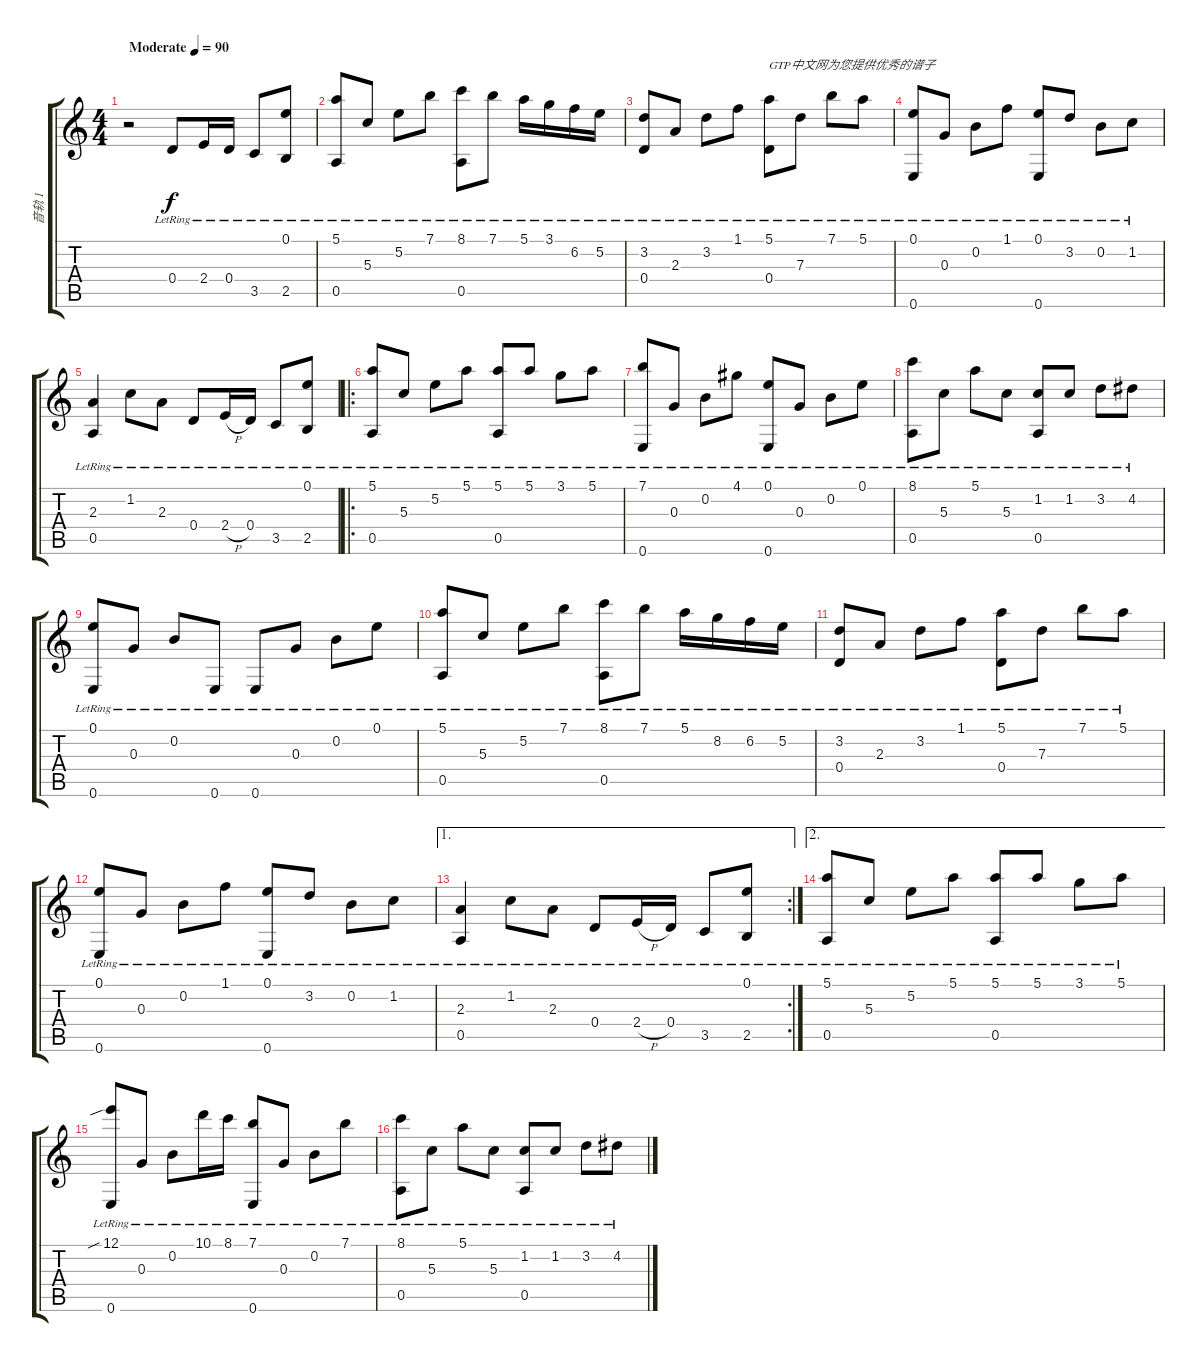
\track ("音轨 1" "音轨 1") {instrument acousticguitarsteel}
\staff {score tabs}
\tuning (E4 B3 G3 D3 A2 E2) {hide}
\ts (4 4)
\tempo (90 "Moderate")
\clef g2
\ks c
r.2{dy f instrument acousticguitarsteel} 0.4{lr}.8 2.4{lr}.16 0.4{lr}.16 3.5{lr}.8 (0.1{lr} 2.5{lr}).8 |
(5.1{lr} 0.5{lr}).8 5.3{lr}.8 5.2{lr}.8 7.1{lr}.8 (8.1{lr} 0.5{lr}).8 7.1{lr}.8 5.1{lr}.16 3.1{lr}.16 6.2{lr}.16 5.2{lr}.16 |
(3.2{lr} 0.4{lr}).8 2.3{lr}.8 3.2{lr}.8 1.1{lr}.8 (5.1{lr} 0.4{lr}).8{txt "GTP中文网为您提供优秀的谱子"} 7.3{lr}.8 7.1{lr}.8 5.1{lr}.8 |
(0.1{lr} 0.6{lr}).8 0.3{lr}.8 0.2{lr}.8 1.1{lr}.8 (0.1{lr} 0.6{lr}).8 3.2{lr}.8 0.2{lr}.8 1.2{lr}.8 |
(2.3{lr} 0.5{lr}).4 1.2{lr}.8 2.3{lr}.8 0.4{lr}.8 2.4{h lr}.16 0.4{lr}.16 3.5{lr}.8 (0.1{lr} 2.5{lr}).8 |
\ro
(5.1{lr} 0.5{lr}).8 5.3{lr}.8 5.2{lr}.8 5.1{lr}.8 (5.1{lr} 0.5{lr}).8 5.1{lr}.8 3.1{lr}.8 5.1{lr}.8 |
(7.1{lr} 0.6{lr}).8 0.3{lr}.8 0.2{lr}.8 4.1{lr}.8 (0.1{lr} 0.6{lr}).8 0.3{lr}.8 0.2{lr}.8 0.1{lr}.8 |
(8.1{lr} 0.5{lr}).8 5.3{lr}.8 5.1{lr}.8 5.3{lr}.8 (1.2{lr} 0.5{lr}).8 1.2{lr}.8 3.2{lr}.8 4.2{lr}.8 |
(0.1{lr} 0.6{lr}).8 0.3{lr}.8 0.2{lr}.8 0.6{lr}.8 0.6{lr}.8 0.3{lr}.8 0.2{lr}.8 0.1{lr}.8 |
(5.1{lr} 0.5{lr}).8 5.3{lr}.8 5.2{lr}.8 7.1{lr}.8 (8.1{lr} 0.5{lr}).8 7.1{lr}.8 5.1{lr}.16 8.2{lr}.16 6.2{lr}.16 5.2{lr}.16 |
(3.2{lr} 0.4{lr}).8 2.3{lr}.8 3.2{lr}.8 1.1{lr}.8 (5.1{lr} 0.4{lr}).8 7.3{lr}.8 7.1{lr}.8 5.1{lr}.8 |
(0.1{lr} 0.6{lr}).8 0.3{lr}.8 0.2{lr}.8 1.1{lr}.8 (0.1{lr} 0.6{lr}).8 3.2{lr}.8 0.2{lr}.8 1.2{lr}.8 |
\ae 1
\rc 2
(2.3{lr} 0.5{lr}).4 1.2{lr}.8 2.3{lr}.8 0.4{lr}.8 2.4{h lr}.16 0.4{lr}.16 3.5{lr}.8 (0.1{lr} 2.5{lr}).8 |
\ae 2
(5.1{lr} 0.5{lr}).8 5.3{lr}.8 5.2{lr}.8 5.1{lr}.8 (5.1{lr} 0.5{lr}).8 5.1{lr}.8 3.1{lr}.8 5.1{lr}.8 |
(12.1{sib lr} 0.6{lr}).8 0.3{lr}.8 0.2{lr}.8 10.1{lr}.16 8.1{lr}.16 (7.1{lr} 0.6{lr}).8 0.3{lr}.8 0.2{lr}.8 7.1{lr}.8 |
(8.1{lr} 0.5{lr}).8 5.3{lr}.8 5.1{lr}.8 5.3{lr}.8 (1.2{lr} 0.5{lr}).8 1.2{lr}.8 3.2{lr}.8 4.2{lr}.8
